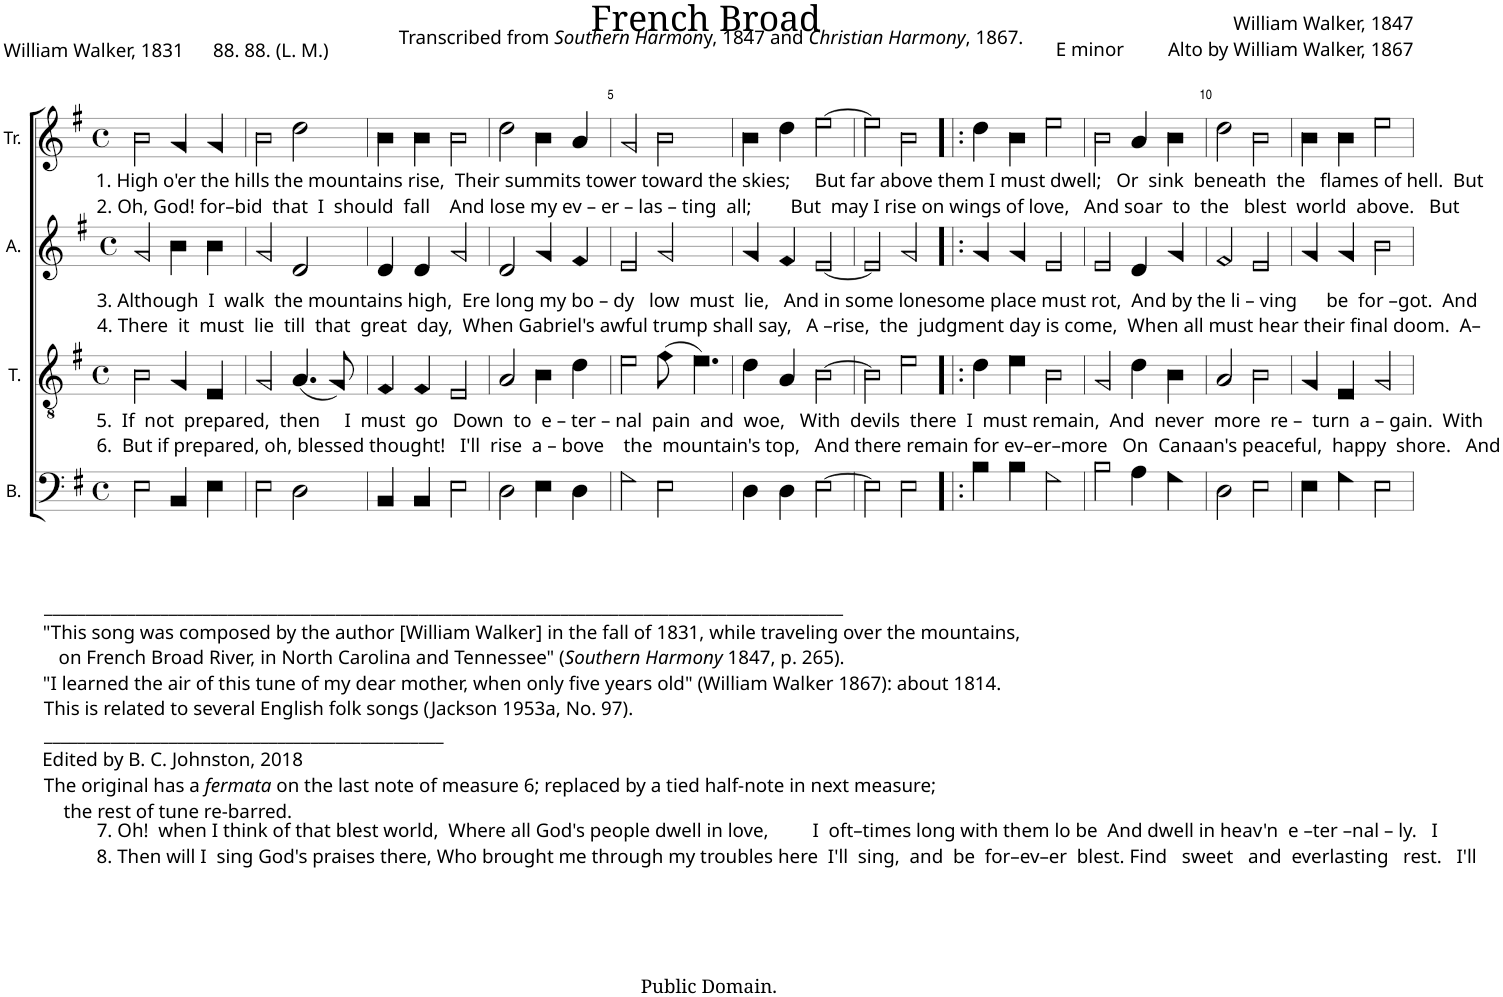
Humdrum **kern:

**kern	**kern	**kern	**kern
*part4	*part3	*part2	*part1
*staff4	*staff3	*staff2	*staff1
*I"B.	*I"T.	*I"A.	*I"Tr.
*I'B.	*I'T.	*	*I'Tr.
*clefF4	*clefGv2	*clefG2	*clefG2
*k[f#]	*k[f#]	*k[f#]	*k[f#]
*M4/4	*M4/4	*M4/4	*M4/4
*met(c)	*met(c)	*met(c)	*met(c)
=1	=1	=1	=1
!	!	!	!LO:TX:b:t=1. High o'er the hills the mountains rise,  Their summits tower toward the skies;     But far above them I must dwell;   Or  sink  beneath  the   flames of hell.  But
!	!	!	!LO:TX:b:t=2. Oh, God! for–bid  that  I  should  fall    And lose my ev – er – las – ting  all;        But  may I rise on wings of love,   And soar  to  the   blest  world  above.   But
!	!	!LO:TX:b:t=3. Although  I  walk  the mountains high,  Ere long my bo – dy   low  must  lie,   And in some lonesome place must rot,  And by the li – ving      be  for –got.  And	!
!	!	!LO:TX:b:t=4. There  it  must  lie  till  that  great  day,  When Gabriel's awful trump shall say,   A –rise,  the  judgment day is come,  When all must hear their final doom.  A–	!
!	!LO:TX:b:t=5.  If  not  prepared,  then     I  must  go   Down  to  e – ter – nal  pain  and  woe,   With  devils  there  I  must remain,  And  never  more  re –  turn  a – gain.  With	!	!
!	!LO:TX:b:t=6.  But if prepared, oh, blessed thought!   I'll  rise  a – bove    the  mountain's top,   And there remain for ev–er–more   On  Canaan's peaceful,  happy  shore.   And	!	!
!LO:TX:b:t=________________________________________________________________________________________________	!	!	!
!LO:TX:b:t="This song was composed by the author [William Walker] in the fall of 1831, while traveling over the mountains,	!	!	!
!LO:TX:b:t=on French Broad River, in North Carolina and Tennessee" (	!	!	!
!LO:TX:b:i:t=Southern Harmony	!	!	!
!LO:TX:b:t=1847, p. 265).	!	!	!
!LO:TX:b:t="I learned the air of this tune of my dear mother, when only five years old" (William Walker 1867)&colon; about 1814.	!	!	!
!LO:TX:b:t=This is related to several English folk songs (Jackson 1953a, No. 97).	!	!	!
!LO:TX:b:t=________________________________________________	!	!	!
!LO:TX:b:t=Edited by B. C. Johnston, 2018	!	!	!
!LO:TX:b:t=The original has a	!	!	!
!LO:TX:b:i:t=fermata	!	!	!
!LO:TX:b:t=on the last note of measure 6; replaced by a tied half-note in next measure;	!	!	!
!LO:TX:b:t=the rest of tune re-barred.	!	!	!
!LO:TX:b:t=7. Oh!  when I think of that blest world,  Where all God's people dwell in love,         I  oft–times long with them lo be  And dwell in heav'n  e –ter –nal – ly.   I	!	!	!
!LO:TX:b:t=8. Then will I  sing God's praises there, Who brought me through my troubles here  I'll  sing,  and  be  for–ev–er  blest. Find   sweet   and  everlasting   rest.   I'll	!	!	!
2E!\	2B!\	2g!/	2b!\
4BB!/	4G!/	4b!\	4g!/
4E!\	4E!/	4b!\	4g!/
=2	=2	=2	=2
2E!\	2G!/	2g!/	2b!\
2D!\	(4.A!/	2d!/	2dd!\
.	8G!/)	.	.
=3	=3	=3	=3
4BB!/	4F#!/	4d!/	4b!\
4BB!/	4F#!/	4d!/	4b!\
2E!\	2E!/	2g!/	2b!\
=4	=4	=4	=4
2D!\	2A!/	2d!/	2dd!\
4E!\	4B!\	4g!/	4b!\
4D!\	4d!\	4f#!/	4a!/
=5	=5	=5	=5
2G!\	2e!\	2e!/	2g!/
2E!\	(8f#!\	2g!/	2b!\
.	4.e!\)	.	.
=6	=6	=6	=6
4D!\	4d!\	4g!/	4b!\
4D!\	4A!/	4f#!/	4dd!\
[2E!\	[2B!\	[2e!/	[2ee!\
=7	=7	=7	=7
2E!\]	2B!\]	2e!/]	2ee!\]
2E!\	2e!\	2g!/	2b!\
=8!|:	=8!|:	=8!|:	=8!|:
4B!\	4d!\	4g!/	4dd!\
4B!\	4e!\	4g!/	4b!\
2G!\	2B!\	2e!/	2ee!\
=9	=9	=9	=9
2B!\	2G!/	2e!/	2b!\
4A!\	4d!\	4d!/	4a!/
4G!\	4B!\	4g!/	4b!\
=10	=10	=10	=10
2D!\	2A!/	2f#!/	2dd!\
2E!\	2B!\	2e!/	2b!\
=11	=11	=11	=11
4E!\	4G!/	4g!/	4b!\
4G!\	4E!/	4g!/	4b!\
2E!\	2G!/	2b!\	2ee!\
=	=	=	=
*-	*-	*-	*-
